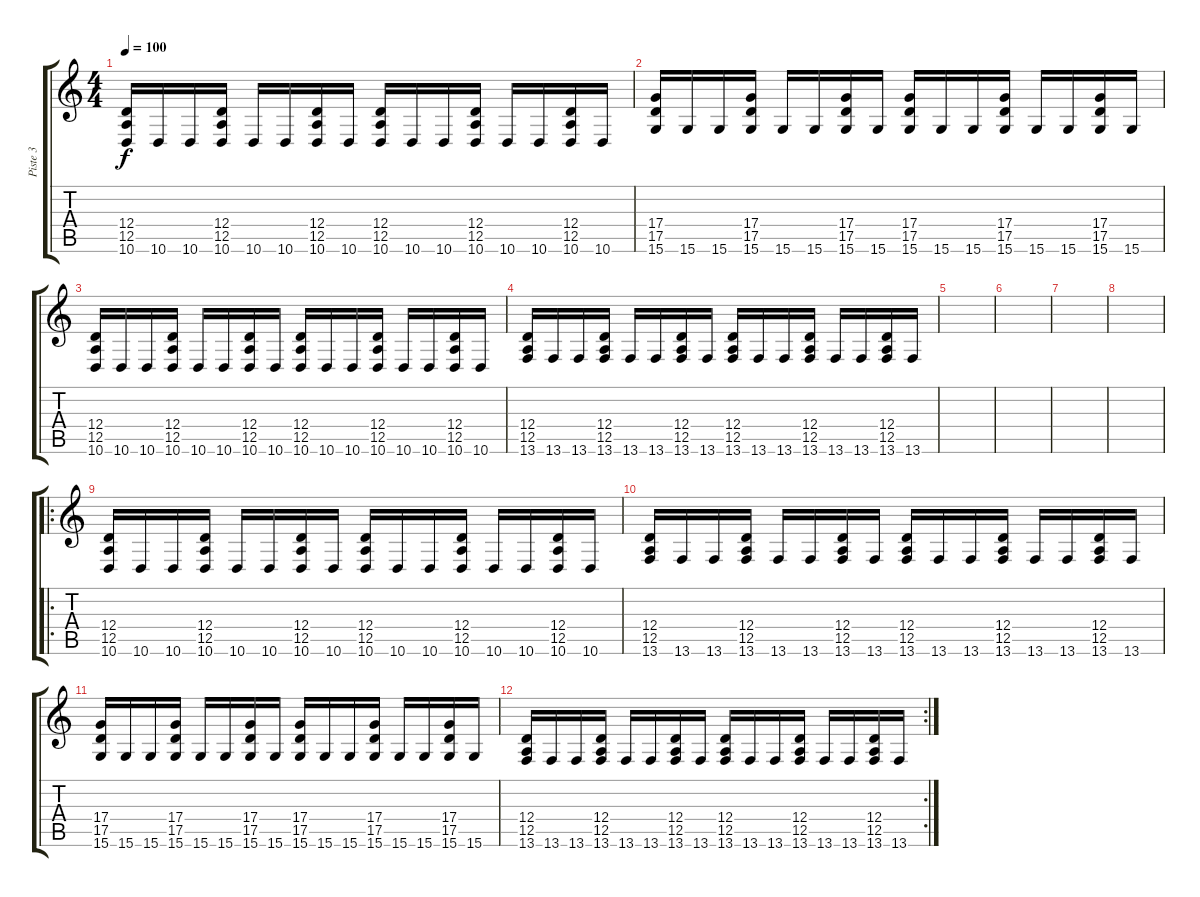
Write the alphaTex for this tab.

\track ("Piste 3" "Piste 3") {instrument acousticgrandpiano}
\staff {score tabs}
\tuning (E4 B3 G3 D3 A2 E2) {hide}
\ts (4 4)
\tempo 100
\clef g2
\ks c
(12.4 12.5 10.6).16{dy f} 10.6.16 10.6.16 (12.4 12.5 10.6).16 10.6.16 10.6.16 (12.4 12.5 10.6).16 10.6.16 (12.4 12.5 10.6).16 10.6.16 10.6.16 (12.4 12.5 10.6).16 10.6.16 10.6.16 (12.4 12.5 10.6).16 10.6.16 |
(17.4 17.5 15.6).16 15.6.16 15.6.16 (17.4 17.5 15.6).16 15.6.16 15.6.16 (17.4 17.5 15.6).16 15.6.16 (17.4 17.5 15.6).16 15.6.16 15.6.16 (17.4 17.5 15.6).16 15.6.16 15.6.16 (17.4 17.5 15.6).16 15.6.16 |
(12.4 12.5 10.6).16 10.6.16 10.6.16 (12.4 12.5 10.6).16 10.6.16 10.6.16 (12.4 12.5 10.6).16 10.6.16 (12.4 12.5 10.6).16 10.6.16 10.6.16 (12.4 12.5 10.6).16 10.6.16 10.6.16 (12.4 12.5 10.6).16 10.6.16 |
(12.4 12.5 13.6).16 13.6.16 13.6.16 (12.4 12.5 13.6).16 13.6.16 13.6.16 (12.4 12.5 13.6).16 13.6.16 (12.4 12.5 13.6).16 13.6.16 13.6.16 (12.4 12.5 13.6).16 13.6.16 13.6.16 (12.4 12.5 13.6).16 13.6.16 |
|
|
|
|
\ro
(12.4 12.5 10.6).16 10.6.16 10.6.16 (12.4 12.5 10.6).16 10.6.16 10.6.16 (12.4 12.5 10.6).16 10.6.16 (12.4 12.5 10.6).16 10.6.16 10.6.16 (12.4 12.5 10.6).16 10.6.16 10.6.16 (12.4 12.5 10.6).16 10.6.16 |
(12.4 12.5 13.6).16 13.6.16 13.6.16 (12.4 12.5 13.6).16 13.6.16 13.6.16 (12.4 12.5 13.6).16 13.6.16 (12.4 12.5 13.6).16 13.6.16 13.6.16 (12.4 12.5 13.6).16 13.6.16 13.6.16 (12.4 12.5 13.6).16 13.6.16 |
(17.4 17.5 15.6).16 15.6.16 15.6.16 (17.4 17.5 15.6).16 15.6.16 15.6.16 (17.4 17.5 15.6).16 15.6.16 (17.4 17.5 15.6).16 15.6.16 15.6.16 (17.4 17.5 15.6).16 15.6.16 15.6.16 (17.4 17.5 15.6).16 15.6.16 |
\rc 2
(12.4 12.5 13.6).16 13.6.16 13.6.16 (12.4 12.5 13.6).16 13.6.16 13.6.16 (12.4 12.5 13.6).16 13.6.16 (12.4 12.5 13.6).16 13.6.16 13.6.16 (12.4 12.5 13.6).16 13.6.16 13.6.16 (12.4 12.5 13.6).16 13.6.16
